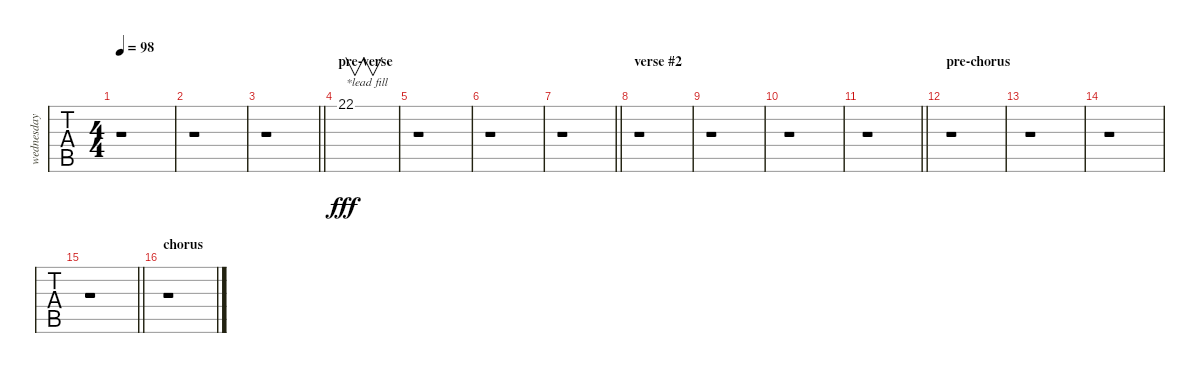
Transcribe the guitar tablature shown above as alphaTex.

\track ("wednesday 13 - lead guitar #2" "wednesday ") {instrument distortionguitar}
\staff {tabs}
\tuning (D4 A3 F3 C3 G2 C2) {hide}
\ts (4 4)
\tempo 98
\clef g2
\ks c
r.1{dy f} |
r.1 |
\barLineRight lightlight
r.1 |
\section ("" "pre-verse")
22.1.1{v ot 8va txt "*lead fill" dy fff} |
r.1 |
r.1 |
\barLineRight lightlight
r.1 |
\section ("" "verse #2")
r.1 |
r.1 |
r.1 |
\barLineRight lightlight
r.1 |
\section ("" "pre-chorus")
r.1 |
r.1 |
r.1 |
\barLineRight lightlight
r.1 |
\section ("" "chorus")
r.1
